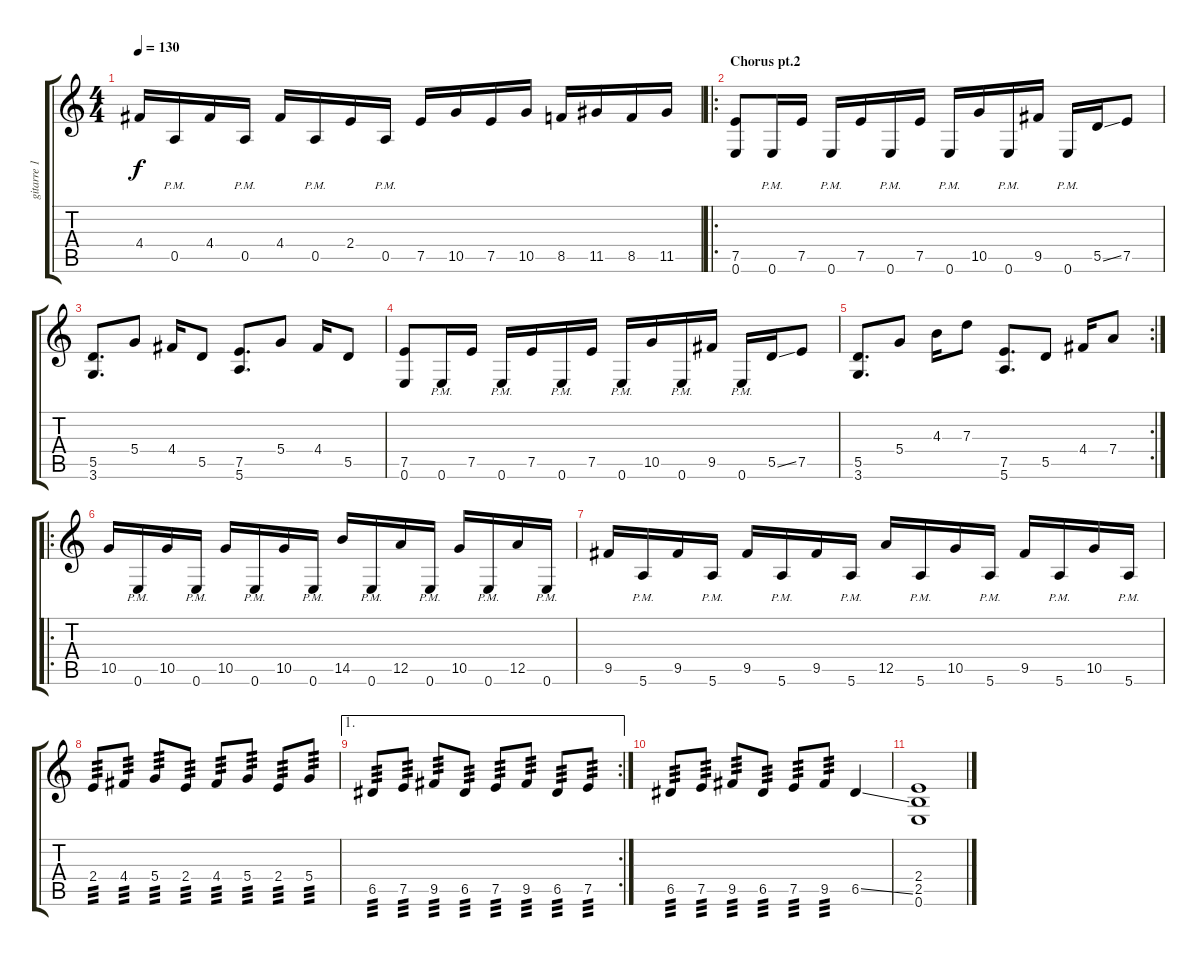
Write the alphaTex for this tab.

\track ("gitarre 1" "gitarre 1") {instrument distortionguitar}
\staff {score tabs}
\tuning (E4 B3 G3 D3 A2 E2) {hide}
\ts (4 4)
\tempo 130
\clef g2
\ks c
4.4.16{dy f} 0.5{pm}.16 4.4.16 0.5{pm}.16 4.4.16 0.5{pm}.16 2.4.16 0.5{pm}.16 7.5.16 10.5.16 7.5.16 10.5.16 8.5.16 11.5.16 8.5.16 11.5.16 |
\ro
\section ("" "Chorus pt.2")
(7.5 0.6).8 0.6{pm}.16 7.5.16 0.6{pm}.16 7.5.16 0.6{pm}.16 7.5.16 0.6{pm}.16 10.5.16 0.6{pm}.16 9.5.16 0.6{pm}.16 5.5{ss}.16 7.5.8 |
(5.5 3.6).8{d} 5.4.8 4.4.16 5.5.8 (7.5 5.6).8{d} 5.4.8 4.4.16 5.5.8 |
(7.5 0.6).8 0.6{pm}.16 7.5.16 0.6{pm}.16 7.5.16 0.6{pm}.16 7.5.16 0.6{pm}.16 10.5.16 0.6{pm}.16 9.5.16 0.6{pm}.16 5.5{ss}.16 7.5.8 |
\rc 2
(5.5 3.6).8{d} 5.4.8 4.3.16 7.3.8 (7.5 5.6).8{d} 5.5.8 4.4.16 7.4.8 |
\ro
10.5.16 0.6{pm}.16 10.5.16 0.6{pm}.16 10.5.16 0.6{pm}.16 10.5.16 0.6{pm}.16 14.5.16 0.6{pm}.16 12.5.16 0.6{pm}.16 10.5.16 0.6{pm}.16 12.5.16 0.6{pm}.16 |
9.5.16 5.6{pm}.16 9.5.16 5.6{pm}.16 9.5.16 5.6{pm}.16 9.5.16 5.6{pm}.16 12.5.16 5.6{pm}.16 10.5.16 5.6{pm}.16 9.5.16 5.6{pm}.16 10.5.16 5.6{pm}.16 |
2.4.8{tp 3} 4.4.8{tp 3} 5.4.8{tp 3} 2.4.8{tp 3} 4.4.8{tp 3} 5.4.8{tp 3} 2.4.8{tp 3} 5.4.8{tp 3} |
\ae 1
\rc 2
6.5.8{tp 3} 7.5.8{tp 3} 9.5.8{tp 3} 6.5.8{tp 3} 7.5.8{tp 3} 9.5.8{tp 3} 6.5.8{tp 3} 7.5.8{tp 3} |
6.5.8{tp 3} 7.5.8{tp 3} 9.5.8{tp 3} 6.5.8{tp 3} 7.5.8{tp 3} 9.5.8{tp 3} 6.5{ss}.4 |
(2.4 2.5 0.6).1
